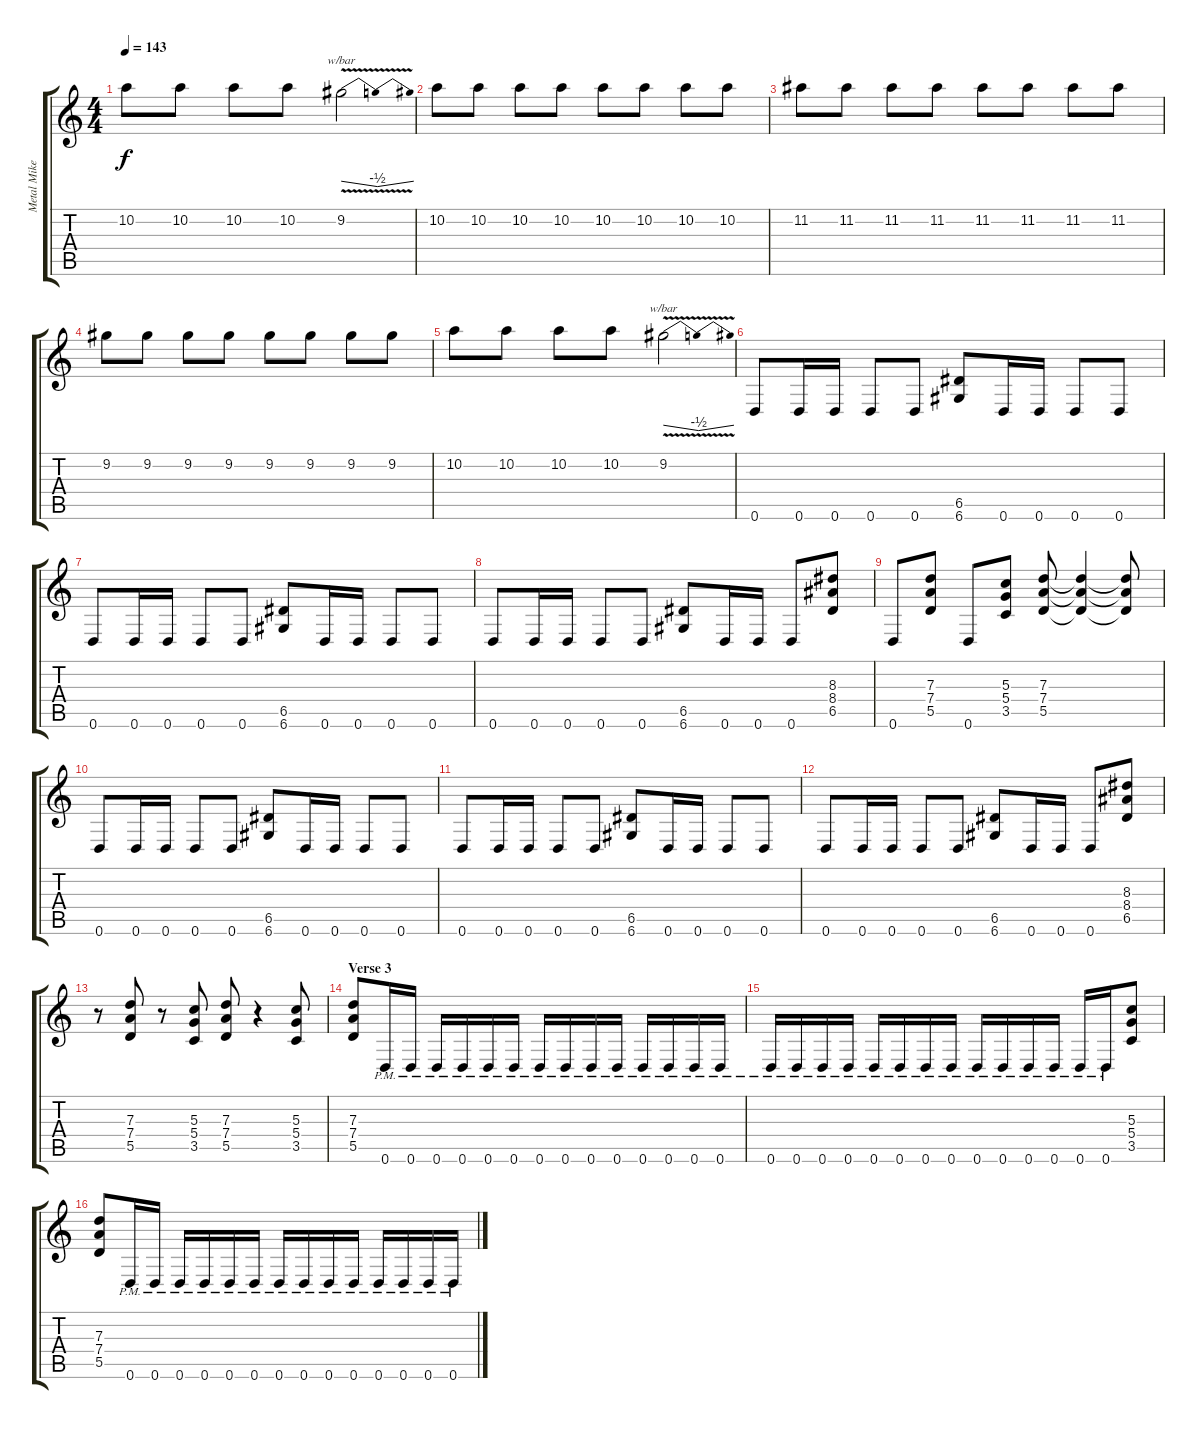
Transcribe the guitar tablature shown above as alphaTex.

\track ("Metal Mike" "Metal Mike") {instrument distortionguitar}
\staff {score tabs}
\tuning (E4 B3 G3 D3 A2 D2) {hide}
\ts (4 4)
\tempo 143
\clef g2
\ks c
10.2.8{dy f} 10.2.8 10.2.8 10.2.8 9.2{v}.2{tbe (dip default 0 0 30 -2 60 0)} |
10.2.8 10.2.8 10.2.8 10.2.8 10.2.8 10.2.8 10.2.8 10.2.8 |
11.2.8 11.2.8 11.2.8 11.2.8 11.2.8 11.2.8 11.2.8 11.2.8 |
9.2.8 9.2.8 9.2.8 9.2.8 9.2.8 9.2.8 9.2.8 9.2.8 |
10.2.8 10.2.8 10.2.8 10.2.8 9.2{v}.2{tbe (dip default 0 0 30 -2 60 0)} |
0.6.8 0.6.16 0.6.16 0.6.8 0.6.8 (6.5 6.6).8 0.6.16 0.6.16 0.6.8 0.6.8 |
0.6.8 0.6.16 0.6.16 0.6.8 0.6.8 (6.5 6.6).8 0.6.16 0.6.16 0.6.8 0.6.8 |
0.6.8 0.6.16 0.6.16 0.6.8 0.6.8 (6.5 6.6).8 0.6.16 0.6.16 0.6.8 (8.3 8.4 6.5).8 |
0.6.8 (7.3 7.4 5.5).8 0.6.8 (5.3 5.4 3.5).8 (7.3 7.4 5.5).8 (7.3{t} 7.4{t} 5.5{t}).4 (7.3{t} 7.4{t} 5.5{t}).8 |
0.6.8 0.6.16 0.6.16 0.6.8 0.6.8 (6.5 6.6).8 0.6.16 0.6.16 0.6.8 0.6.8 |
0.6.8 0.6.16 0.6.16 0.6.8 0.6.8 (6.5 6.6).8 0.6.16 0.6.16 0.6.8 0.6.8 |
0.6.8 0.6.16 0.6.16 0.6.8 0.6.8 (6.5 6.6).8 0.6.16 0.6.16 0.6.8 (8.3 8.4 6.5).8 |
r.8 (7.3 7.4 5.5).8 r.8 (5.3 5.4 3.5).8 (7.3 7.4 5.5).8 r.4 (5.3 5.4 3.5).8 |
\section ("" "Verse 3")
(7.3 7.4 5.5).8 0.6{pm}.16 0.6{pm}.16 0.6{pm}.16 0.6{pm}.16 0.6{pm}.16 0.6{pm}.16 0.6{pm}.16 0.6{pm}.16 0.6{pm}.16 0.6{pm}.16 0.6{pm}.16 0.6{pm}.16 0.6{pm}.16 0.6{pm}.16 |
0.6{pm}.16 0.6{pm}.16 0.6{pm}.16 0.6{pm}.16 0.6{pm}.16 0.6{pm}.16 0.6{pm}.16 0.6{pm}.16 0.6{pm}.16 0.6{pm}.16 0.6{pm}.16 0.6{pm}.16 0.6{pm}.16 0.6{pm}.16 (5.3 5.4 3.5).8 |
(7.3 7.4 5.5).8 0.6{pm}.16 0.6{pm}.16 0.6{pm}.16 0.6{pm}.16 0.6{pm}.16 0.6{pm}.16 0.6{pm}.16 0.6{pm}.16 0.6{pm}.16 0.6{pm}.16 0.6{pm}.16 0.6{pm}.16 0.6{pm}.16 0.6{pm}.16
